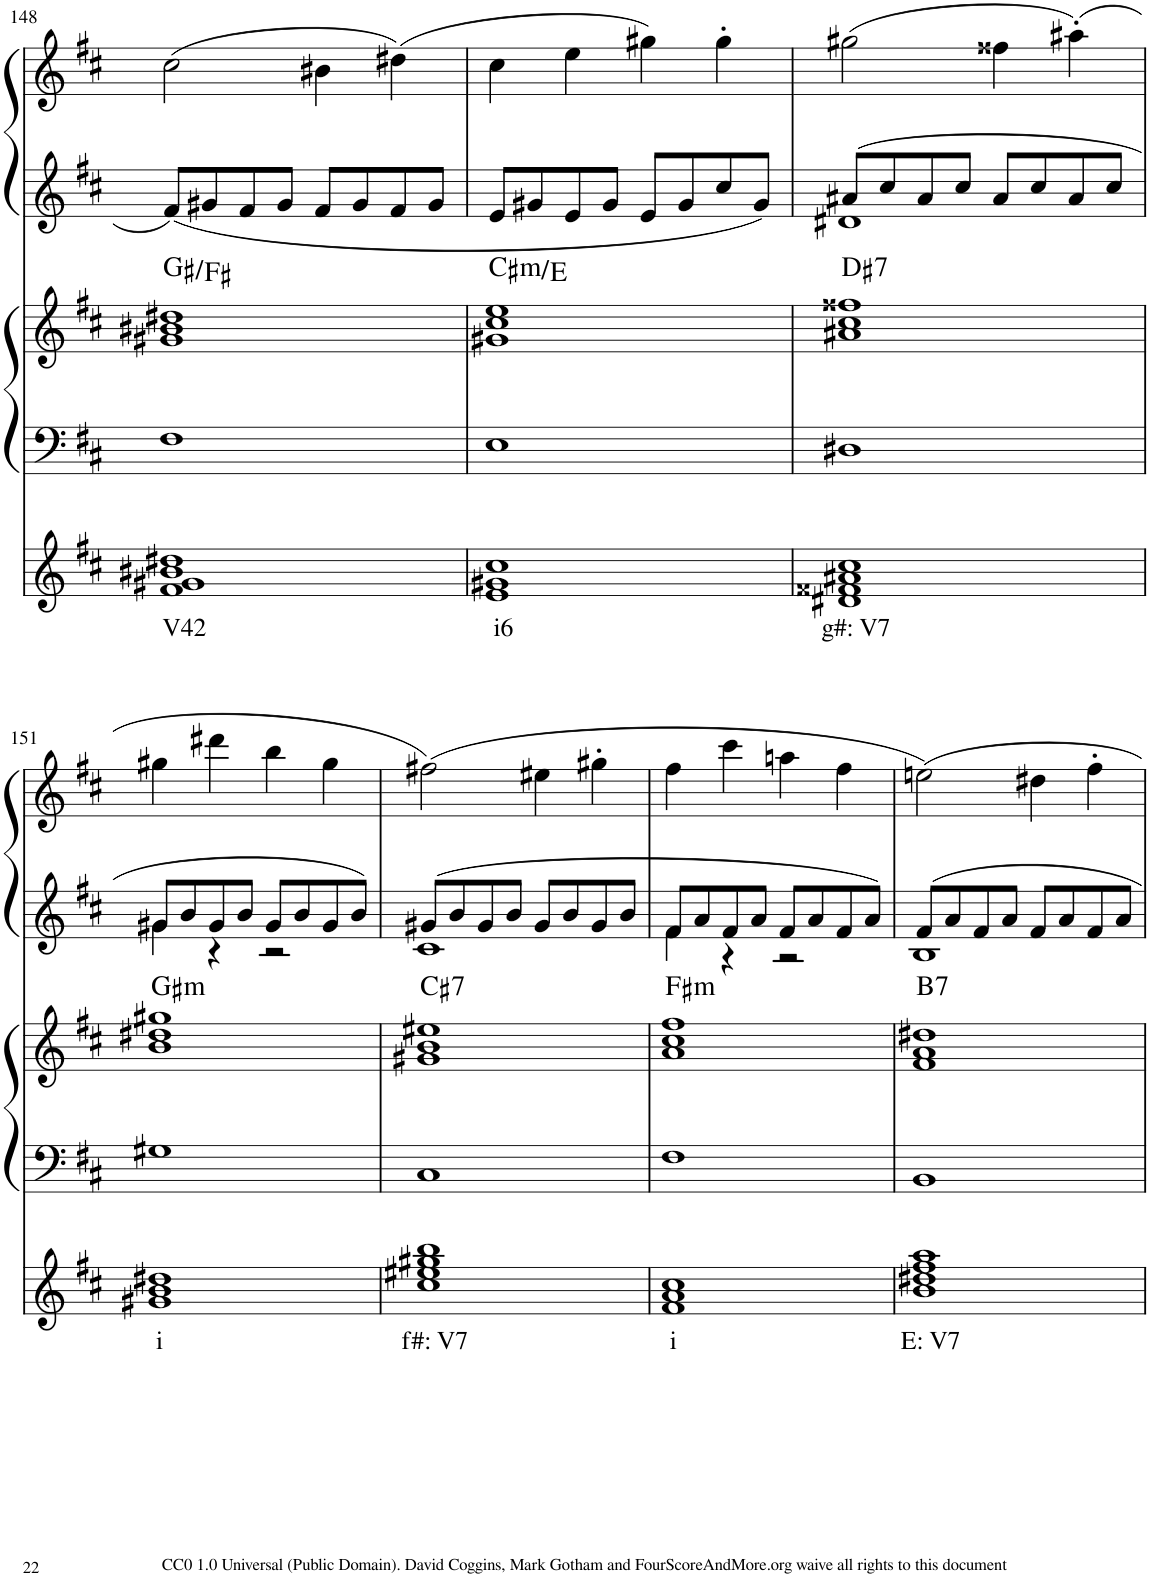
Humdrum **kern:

**kern	**text	**kern	**kern	**harte	**kern	**kern
*part3	*part3	*part2	*part2	*part2	*part1	*part1
*staff5	*staff5	*staff4	*staff3	*	*staff2	*staff1
*I"One-stave chords + Roman numerals	*	*I"Chordal reduction and symbols	*	*	*I"Reduced Score	*
!!LO:PB:g=z
*clefG2	*	*clefF4	*clefG2	*	*clefG2	*clefG2
*k[f#c#]	*	*k[f#c#]	*k[f#c#]	*	*k[f#c#]	*k[f#c#]
*	*	*D:	*D:	*	*D:	*D:
*M2/2	*	*M2/2	*M2/2	*	*M2/2	*M2/2
*met(c|)	*	*met(c|)	*met(c|)	*	*met(c|)	*met(c|)
=148	=148	=148	=148	=148	=148	=148
!	!LO:LY:b	!	!	!	!	!
1f# 1g#X 1b#X 1dd#X	V42	1F#	1g#X 1b#X 1dd#X	G#:maj/b7	8f#/L	(2cc#\
.	.	.	.	.	8g#X/	.
.	.	.	.	.	8f#/	.
.	.	.	.	.	8g#/J	.
.	.	.	.	.	8f#/L	4b#X\
.	.	.	.	.	8g#/	.
.	.	.	.	.	8f#/	(4dd#X\)
.	.	.	.	.	8g#/J	.
=149	=149	=149	=149	=149	=149	=149
!	!LO:LY:b	!	!	!LO:H:kt=m	!	!
1e 1g#X 1cc#	i6	1E	1g#X 1cc# 1ee	C#:min/b3	8e/L	4cc#\
.	.	.	.	.	8g#X/	.
.	.	.	.	.	8e/	4ee\
.	.	.	.	.	8g#/J	.
.	.	.	.	.	8e/L	4gg#X\)
.	.	.	.	.	8g#/	.
.	.	.	.	.	8cc#/	4gg#'\
.	.	.	.	.	8g#/J	.
=150	=150	=150	=150	=150	=150	=150
!	!LO:LY:b	!	!	!LO:H:kt=7	!	!
*	*	*	*	*	*^	*
1d#X 1f##X 1a#X 1cc#	g#: V7	1D#X	1a#X 1cc# 1ff##X	D#:7	8a#X/L	1d#X	(2gg#X\
.	.	.	.	.	8cc#/	.	.
.	.	.	.	.	8a#/	.	.
.	.	.	.	.	8cc#/J	.	.
.	.	.	.	.	8a#/L	.	4ff##X\
.	.	.	.	.	8cc#/	.	.
.	.	.	.	.	8a#/	.	(4aa#X'\)
.	.	.	.	.	8cc#/J	.	.
!!LO:LB:g=z
=151	=151	=151	=151	=151	=151	=151	=151
!	!LO:LY:b	!	!	!LO:H:kt=m	!	!	!
1g#X 1b 1dd#X	i	1G#X	1b 1dd#X 1gg#X	G#:min	8g#X/L	4g#\	4gg#X\
.	.	.	.	.	8b/	.	.
.	.	.	.	.	8g#/	4r	4ddd#X\
.	.	.	.	.	8b/J	.	.
.	.	.	.	.	8g#/L	2r	4bb\
.	.	.	.	.	8b/	.	.
.	.	.	.	.	8g#/	.	4gg#\
.	.	.	.	.	8b/J	.	.
=152	=152	=152	=152	=152	=152	=152	=152
!	!LO:LY:b	!	!	!LO:H:kt=7	!	!	!
1cc# 1ee#X 1gg#X 1bb	f#: V7	1C#	1g#X 1b 1ee#X	C#:7	8g#X/L	1c#	(2ff#X\)
.	.	.	.	.	8b/	.	.
.	.	.	.	.	8g#/	.	.
.	.	.	.	.	8b/J	.	.
.	.	.	.	.	8g#/L	.	4ee#X\
.	.	.	.	.	8b/	.	.
.	.	.	.	.	8g#/	.	4gg#X'\
.	.	.	.	.	8b/J	.	.
=153	=153	=153	=153	=153	=153	=153	=153
!	!LO:LY:b	!	!	!LO:H:kt=m	!	!	!
1f# 1a 1cc#	i	1F#	1a 1cc# 1ff#	F#:min	8f#/L	4f#\	4ff#\
.	.	.	.	.	8a/	.	.
.	.	.	.	.	8f#/	4r	4ccc#\
.	.	.	.	.	8a/J	.	.
.	.	.	.	.	8f#/L	2r	4aan\
.	.	.	.	.	8a/	.	.
.	.	.	.	.	8f#/	.	4ff#\
.	.	.	.	.	8a/J	.	.
=154	=154	=154	=154	=154	=154	=154	=154
!	!LO:LY:b	!	!	!LO:H:kt=7	!	!	!
1b 1dd#X 1ff# 1aa	E: V7	1BB	1f# 1a 1dd#X	B:7	8f#/L	1B	2een\)
.	.	.	.	.	8a/	.	.
.	.	.	.	.	8f#/	.	.
.	.	.	.	.	8a/J	.	.
.	.	.	.	.	8f#/L	.	4dd#X\
.	.	.	.	.	8a/	.	.
.	.	.	.	.	8f#/	.	4ff#'\
.	.	.	.	.	8a/J	.	.
*	*	*	*	*	*v	*v	*
=	=	=	=	=	=	=
*-	*-	*-	*-	*-	*-	*-
